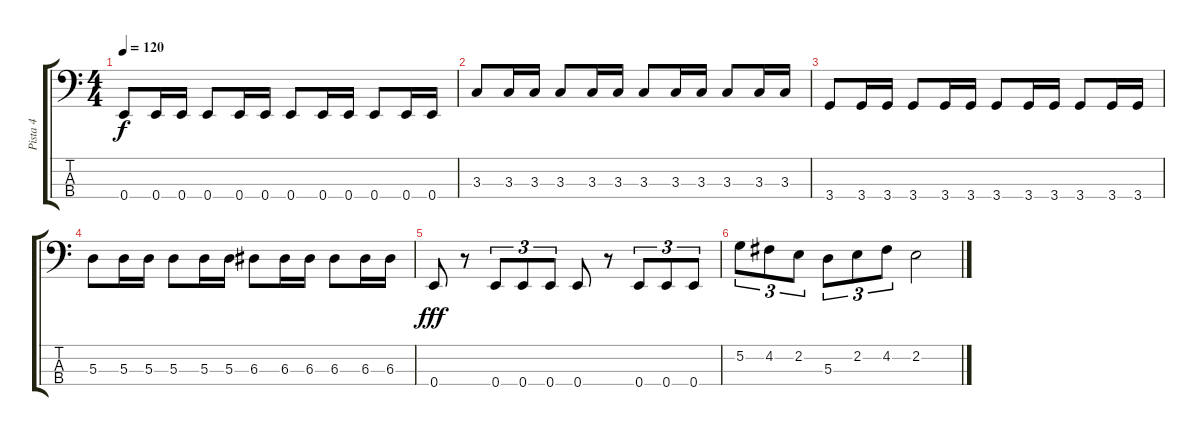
\track ("Pista 4" "Pista 4") {instrument electricbasspick}
\staff {score tabs}
\tuning (G2 D2 A1 E1) {hide}
\ts (4 4)
\tempo 120
\clef f4
\ks c
0.4.8{dy f} 0.4.16 0.4.16 0.4.8 0.4.16 0.4.16 0.4.8 0.4.16 0.4.16 0.4.8 0.4.16 0.4.16 |
3.3.8 3.3.16 3.3.16 3.3.8 3.3.16 3.3.16 3.3.8 3.3.16 3.3.16 3.3.8 3.3.16 3.3.16 |
3.4.8 3.4.16 3.4.16 3.4.8 3.4.16 3.4.16 3.4.8 3.4.16 3.4.16 3.4.8 3.4.16 3.4.16 |
5.3.8 5.3.16 5.3.16 5.3.8 5.3.16 5.3.16 6.3.8 6.3.16 6.3.16 6.3.8 6.3.16 6.3.16 |
0.4.8{dy fff} r.8 0.4.8{tu (3 2)} 0.4.8{tu (3 2)} 0.4.8{tu (3 2)} 0.4.8 r.8 0.4.8{tu (3 2)} 0.4.8{tu (3 2)} 0.4.8{tu (3 2)} |
5.2.8{tu (3 2)} 4.2.8{tu (3 2)} 2.2.8{tu (3 2)} 5.3.8{tu (3 2)} 2.2.8{tu (3 2)} 4.2.8{tu (3 2)} 2.2.2
